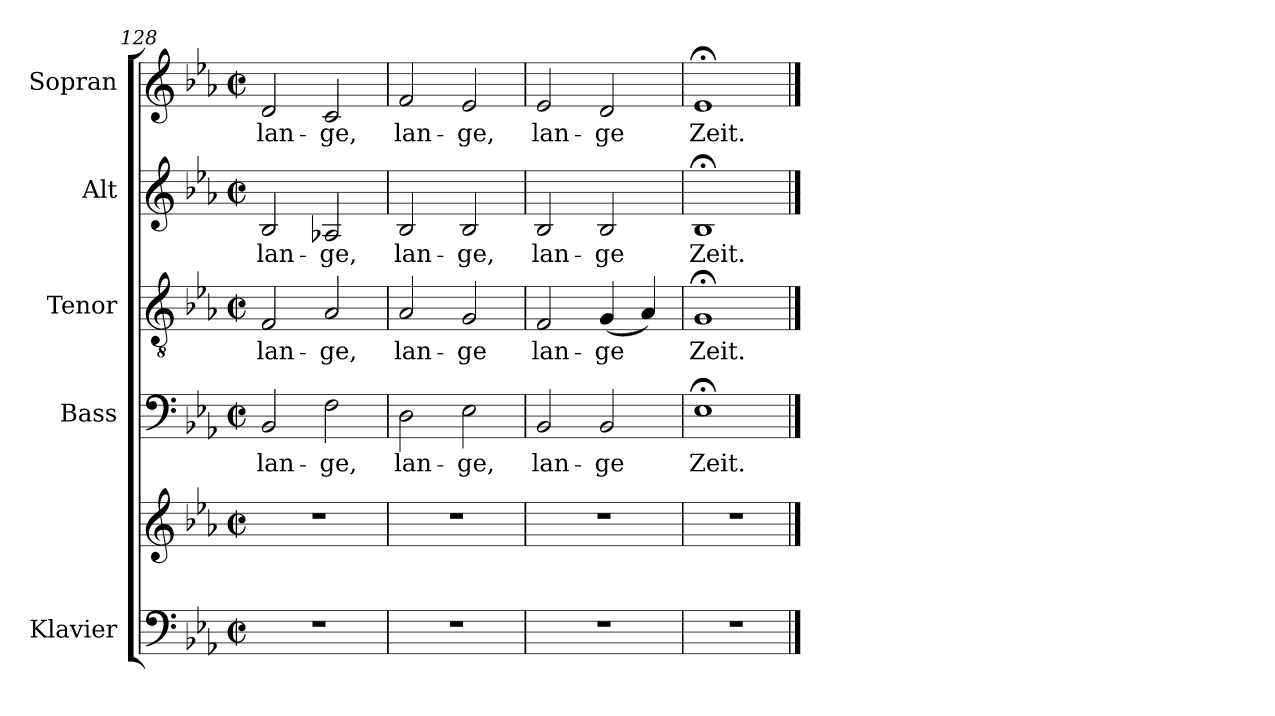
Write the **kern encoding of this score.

**kern	**kern	**kern	**text	**kern	**text	**kern	**text	**kern	**text
*part5	*part5	*part4	*part4	*part3	*part3	*part2	*part2	*part1	*part1
*staff6	*staff5	*staff4	*staff4	*staff3	*staff3	*staff2	*staff2	*staff1	*staff1
*I"Klavier	*	*I"Bass	*	*I"Tenor	*	*I"Alt	*	*I"Sopran	*
*I'Klav.	*	*I'B.	*	*I'T.	*	*I'A.	*	*I'S.	*
*clefF4	*clefG2	*clefF4	*	*clefGv2	*	*clefG2	*	*clefG2	*
*	*	*	*	*ITrd7c12	*	*	*	*	*
*k[b-e-a-]	*k[b-e-a-]	*k[b-e-a-]	*	*k[b-e-a-]	*	*k[b-e-a-]	*	*k[b-e-a-]	*
*E-:	*E-:	*E-:	*	*E-:	*	*E-:	*	*E-:	*
*M2/2	*M2/2	*M2/2	*	*M2/2	*	*M2/2	*	*M2/2	*
*met(c|)	*met(c|)	*met(c|)	*	*met(c|)	*	*met(c|)	*	*met(c|)	*
=128	=128	=128	=128	=128	=128	=128	=128	=128	=128
!	!	!	!LO:LY:b:color=#000000	!	!	!	!	!	!
!	!	!	!	!	!LO:LY:b:color=#000000	!	!	!	!
!	!	!	!	!	!	!	!LO:LY:b:color=#000000	!	!
!	!	!	!	!	!	!	!	!	!LO:LY:b:color=#000000
1r	1r	2BB-i/	lan-	2FFi/	lan-	2B-i/	lan-	2di/	lan-
!	!	!	!LO:LY:b:color=#000000	!	!	!	!	!	!
!	!	!	!	!	!LO:LY:b:color=#000000	!	!	!	!
!	!	!	!	!	!	!	!LO:LY:b:color=#000000	!	!
!	!	!	!	!	!	!	!	!	!LO:LY:b:color=#000000
.	.	2Fi\	-ge,	2AA-i/	-ge,	2A-Xi/	-ge,	2ci/	-ge,
=129	=129	=129	=129	=129	=129	=129	=129	=129	=129
!	!	!	!LO:LY:b:color=#000000	!	!	!	!	!	!
!	!	!	!	!	!LO:LY:b:color=#000000	!	!	!	!
!	!	!	!	!	!	!	!LO:LY:b:color=#000000	!	!
!	!	!	!	!	!	!	!	!	!LO:LY:b:color=#000000
1r	1r	2Di\	lan-	2AA-i/	lan-	2B-i/	lan-	2fi/	lan-
!	!	!	!LO:LY:b:color=#000000	!	!	!	!	!	!
!	!	!	!	!	!LO:LY:b:color=#000000	!	!	!	!
!	!	!	!	!	!	!	!LO:LY:b:color=#000000	!	!
!	!	!	!	!	!	!	!	!	!LO:LY:b:color=#000000
.	.	2E-i\	-ge,	2GGi/	-ge	2B-i/	-ge,	2e-i/	-ge,
=130	=130	=130	=130	=130	=130	=130	=130	=130	=130
!	!	!	!LO:LY:b:color=#000000	!	!	!	!	!	!
!	!	!	!	!	!LO:LY:b:color=#000000	!	!	!	!
!	!	!	!	!	!	!	!LO:LY:b:color=#000000	!	!
!	!	!	!	!	!	!	!	!	!LO:LY:b:color=#000000
1r	1r	2BB-i/	lan-	2FFi/	lan-	2B-i/	lan-	2e-i/	lan-
!	!	!	!LO:LY:b:color=#000000	!	!	!	!	!	!
!	!	!	!	!	!LO:LY:b:color=#000000	!	!	!	!
!	!	!	!	!	!	!	!LO:LY:b:color=#000000	!	!
!	!	!	!	!	!	!	!	!	!LO:LY:b:color=#000000
.	.	2BB-i/	-ge	(4GGi/	-ge	2B-i/	-ge	2di/	-ge
.	.	.	.	4AA-i/)	.	.	.	.	.
=131	=131	=131	=131	=131	=131	=131	=131	=131	=131
!	!	!	!LO:LY:b:color=#000000	!	!	!	!	!	!
!	!	!	!	!	!LO:LY:b:color=#000000	!	!	!	!
!	!	!	!	!	!	!	!LO:LY:b:color=#000000	!	!
!	!	!	!	!	!	!	!	!	!LO:LY:b:color=#000000
1r	1r	1E-;i	Zeit.	1GG;i	Zeit.	1B-;i	Zeit.	1e-;i	Zeit.
==	==	==	==	==	==	==	==	==	==
*-	*-	*-	*-	*-	*-	*-	*-	*-	*-
